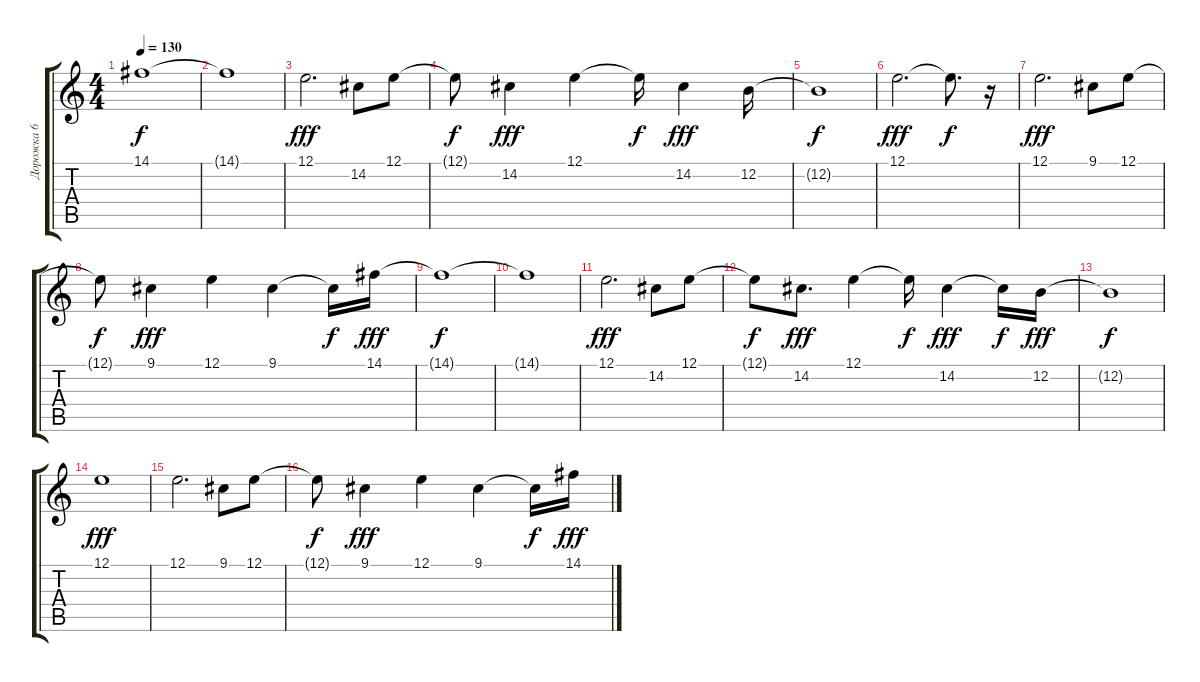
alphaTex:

\track ("Дорожка 6" "Дорожка 6") {instrument lead8bassandlead}
\staff {score tabs}
\tuning (E4 B3 G3 D3 A2 E2) {hide}
\ts (4 4)
\tempo 130
\clef g2
\ks c
14.1{t}.1{dy f} |
14.1{t}.1 |
12.1.2{d dy fff} 14.2.8 12.1.8 |
12.1{t}.8{dy f} 14.2.4{dy fff} 12.1.4 12.1{t}.16{dy f} 14.2.4{dy fff} 12.2.16 |
12.2{t}.1{dy f} |
12.1.2{d dy fff} 12.1{t}.8{d dy f} r.16 |
12.1.2{d dy fff} 9.1.8 12.1.8 |
12.1{t}.8{dy f} 9.1.4{dy fff} 12.1.4 9.1.4 9.1{t}.16{dy f} 14.1.16{dy fff} |
14.1{t}.1{dy f} |
14.1{t}.1 |
12.1.2{d dy fff} 14.2.8 12.1.8 |
12.1{t}.8{dy f} 14.2.8{d dy fff} 12.1.4 12.1{t}.16{dy f} 14.2.4{dy fff} 14.2{t}.16{dy f} 12.2.16{dy fff} |
12.2{t}.1{dy f} |
12.1.1{dy fff} |
12.1.2{d} 9.1.8 12.1.8 |
12.1{t}.8{dy f} 9.1.4{dy fff} 12.1.4 9.1.4 9.1{t}.16{dy f} 14.1.16{dy fff}
